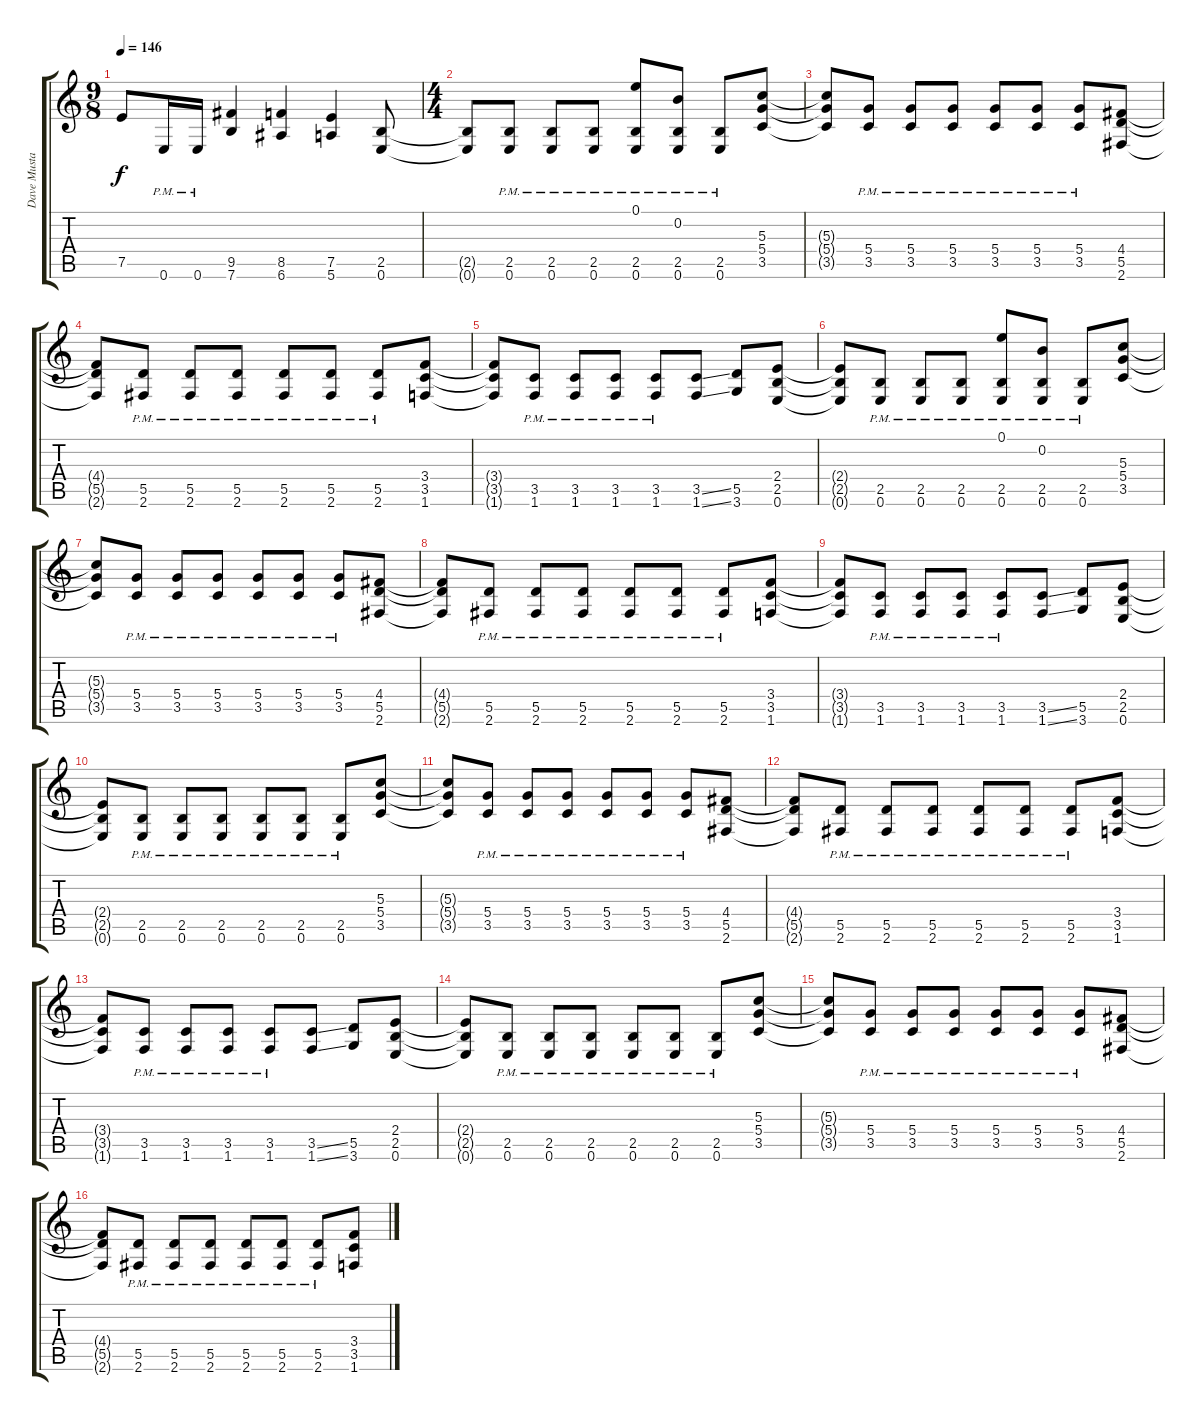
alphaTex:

\track ("Dave Mustaine Rythm Gtr." "Dave Musta") {instrument distortionguitar}
\staff {score tabs}
\tuning (E4 B3 G3 D3 A2 E2) {hide}
\ts (9 8)
\tempo 146
\clef g2
\ks c
7.5.8{dy f} 0.6{pm}.16 0.6{pm}.16 (9.5 7.6).4 (8.5 6.6).4 (7.5 5.6).4 (2.5 0.6).8 |
\ts (4 4)
(2.5{t} 0.6{t}).8 (2.5{pm} 0.6{pm}).8 (2.5{pm} 0.6{pm}).8 (2.5{pm} 0.6{pm}).8 (0.1 2.5{pm} 0.6{pm}).8 (0.2 2.5{pm} 0.6{pm}).8 (2.5{pm} 0.6{pm}).8 (5.3 5.4 3.5).8 |
(5.3{t} 5.4{t} 3.5{t}).8 (5.4{pm} 3.5{pm}).8 (5.4{pm} 3.5{pm}).8 (5.4{pm} 3.5{pm}).8 (5.4{pm} 3.5{pm}).8 (5.4{pm} 3.5{pm}).8 (5.4{pm} 3.5{pm}).8 (4.4 5.5 2.6).8 |
(4.4{t} 5.5{t} 2.6{t}).8 (5.5{pm} 2.6{pm}).8 (5.5{pm} 2.6{pm}).8 (5.5{pm} 2.6{pm}).8 (5.5{pm} 2.6{pm}).8 (5.5{pm} 2.6{pm}).8 (5.5{pm} 2.6{pm}).8 (3.4 3.5 1.6).8 |
(3.4{t} 3.5{t} 1.6{t}).8 (3.5{pm} 1.6{pm}).8 (3.5{pm} 1.6{pm}).8 (3.5{pm} 1.6{pm}).8 (3.5{pm} 1.6{pm}).8 (3.5{ss} 1.6{ss}).8 (5.5 3.6).8 (2.4 2.5 0.6).8 |
(2.4{t} 2.5{t} 0.6{t}).8 (2.5{pm} 0.6{pm}).8 (2.5{pm} 0.6{pm}).8 (2.5{pm} 0.6{pm}).8 (0.1 2.5{pm} 0.6{pm}).8 (0.2 2.5{pm} 0.6{pm}).8 (2.5{pm} 0.6{pm}).8 (5.3 5.4 3.5).8 |
(5.3{t} 5.4{t} 3.5{t}).8 (5.4{pm} 3.5{pm}).8 (5.4{pm} 3.5{pm}).8 (5.4{pm} 3.5{pm}).8 (5.4{pm} 3.5{pm}).8 (5.4{pm} 3.5{pm}).8 (5.4{pm} 3.5{pm}).8 (4.4 5.5 2.6).8 |
(4.4{t} 5.5{t} 2.6{t}).8 (5.5{pm} 2.6{pm}).8 (5.5{pm} 2.6{pm}).8 (5.5{pm} 2.6{pm}).8 (5.5{pm} 2.6{pm}).8 (5.5{pm} 2.6{pm}).8 (5.5{pm} 2.6{pm}).8 (3.4 3.5 1.6).8 |
(3.4{t} 3.5{t} 1.6{t}).8 (3.5{pm} 1.6{pm}).8 (3.5{pm} 1.6{pm}).8 (3.5{pm} 1.6{pm}).8 (3.5{pm} 1.6{pm}).8 (3.5{ss} 1.6{ss}).8 (5.5 3.6).8 (2.4 2.5 0.6).8 |
(2.4{t} 2.5{t} 0.6{t}).8 (2.5{pm} 0.6{pm}).8 (2.5{pm} 0.6{pm}).8 (2.5{pm} 0.6{pm}).8 (2.5{pm} 0.6{pm}).8 (2.5{pm} 0.6{pm}).8 (2.5{pm} 0.6{pm}).8 (5.3 5.4 3.5).8 |
(5.3{t} 5.4{t} 3.5{t}).8 (5.4{pm} 3.5{pm}).8 (5.4{pm} 3.5{pm}).8 (5.4{pm} 3.5{pm}).8 (5.4{pm} 3.5{pm}).8 (5.4{pm} 3.5{pm}).8 (5.4{pm} 3.5{pm}).8 (4.4 5.5 2.6).8 |
(4.4{t} 5.5{t} 2.6{t}).8 (5.5{pm} 2.6{pm}).8 (5.5{pm} 2.6{pm}).8 (5.5{pm} 2.6{pm}).8 (5.5{pm} 2.6{pm}).8 (5.5{pm} 2.6{pm}).8 (5.5{pm} 2.6{pm}).8 (3.4 3.5 1.6).8 |
(3.4{t} 3.5{t} 1.6{t}).8 (3.5{pm} 1.6{pm}).8 (3.5{pm} 1.6{pm}).8 (3.5{pm} 1.6{pm}).8 (3.5{pm} 1.6{pm}).8 (3.5{ss} 1.6{ss}).8 (5.5 3.6).8 (2.4 2.5 0.6).8 |
(2.4{t} 2.5{t} 0.6{t}).8 (2.5{pm} 0.6{pm}).8 (2.5{pm} 0.6{pm}).8 (2.5{pm} 0.6{pm}).8 (2.5{pm} 0.6{pm}).8 (2.5{pm} 0.6{pm}).8 (2.5{pm} 0.6{pm}).8 (5.3 5.4 3.5).8 |
(5.3{t} 5.4{t} 3.5{t}).8 (5.4{pm} 3.5{pm}).8 (5.4{pm} 3.5{pm}).8 (5.4{pm} 3.5{pm}).8 (5.4{pm} 3.5{pm}).8 (5.4{pm} 3.5{pm}).8 (5.4{pm} 3.5{pm}).8 (4.4 5.5 2.6).8 |
(4.4{t} 5.5{t} 2.6{t}).8 (5.5{pm} 2.6{pm}).8 (5.5{pm} 2.6{pm}).8 (5.5{pm} 2.6{pm}).8 (5.5{pm} 2.6{pm}).8 (5.5{pm} 2.6{pm}).8 (5.5{pm} 2.6{pm}).8 (3.4 3.5 1.6).8
